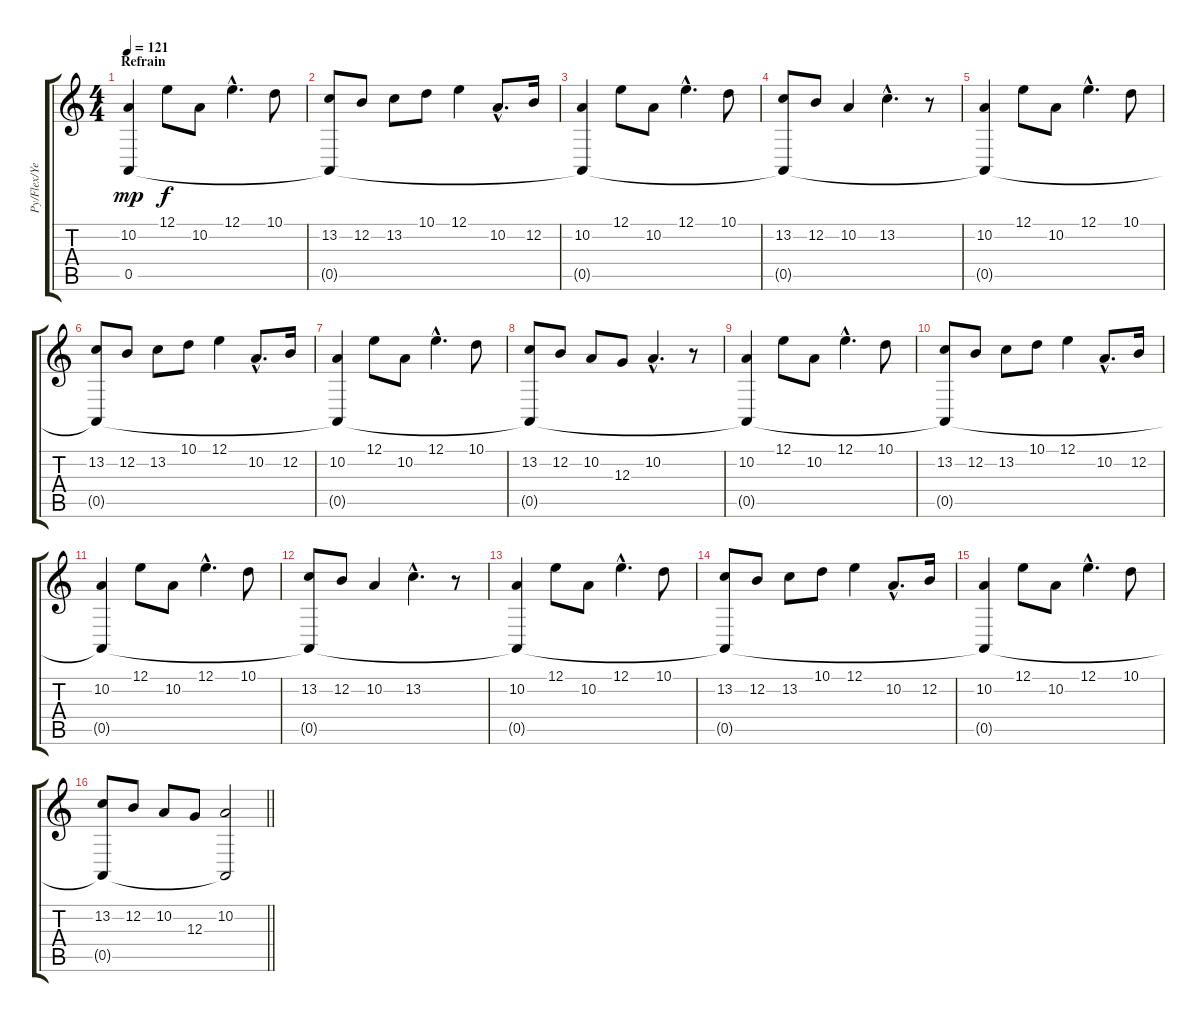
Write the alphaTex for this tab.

\track ("Py/Flex/Yellow" "Py/Flex/Ye") {instrument flute}
\staff {score tabs}
\tuning (E4 B3 G3 D3 A2 E2) {hide}
\ts (4 4)
\section ("" "Refrain")
\tempo 121
\clef g2
\ks c
(10.2 0.5).4{dy mp instrument bagpipe} 12.1.8{dy f} 10.2.8 12.1{hac}.4{d} 10.1.8 |
(13.2 0.5{t}).8 12.2.8 13.2.8 10.1.8 12.1.4 10.2{hac}.8{d} 12.2.16 |
(10.2 0.5{t}).4 12.1.8 10.2.8 12.1{hac}.4{d} 10.1.8 |
(13.2 0.5{t}).8 12.2.8 10.2.4 13.2{hac}.4{d} r.8 |
(10.2 0.5{t}).4 12.1.8 10.2.8 12.1{hac}.4{d} 10.1.8 |
(13.2 0.5{t}).8 12.2.8 13.2.8 10.1.8 12.1.4 10.2{hac}.8{d} 12.2.16 |
(10.2 0.5{t}).4 12.1.8 10.2.8 12.1{hac}.4{d} 10.1.8 |
(13.2 0.5{t}).8 12.2.8 10.2.8 12.3.8 10.2{hac}.4{d} r.8 |
(10.2 0.5{t}).4 12.1.8 10.2.8 12.1{hac}.4{d} 10.1.8 |
(13.2 0.5{t}).8 12.2.8 13.2.8 10.1.8 12.1.4 10.2{hac}.8{d} 12.2.16 |
(10.2 0.5{t}).4 12.1.8 10.2.8 12.1{hac}.4{d} 10.1.8 |
(13.2 0.5{t}).8 12.2.8 10.2.4 13.2{hac}.4{d} r.8 |
(10.2 0.5{t}).4 12.1.8 10.2.8 12.1{hac}.4{d} 10.1.8 |
(13.2 0.5{t}).8 12.2.8 13.2.8 10.1.8 12.1.4 10.2{hac}.8{d} 12.2.16 |
(10.2 0.5{t}).4 12.1.8 10.2.8 12.1{hac}.4{d} 10.1.8 |
\barLineRight lightlight
(13.2 0.5{t}).8 12.2.8 10.2.8 12.3.8 (10.2 0.5{t}).2
